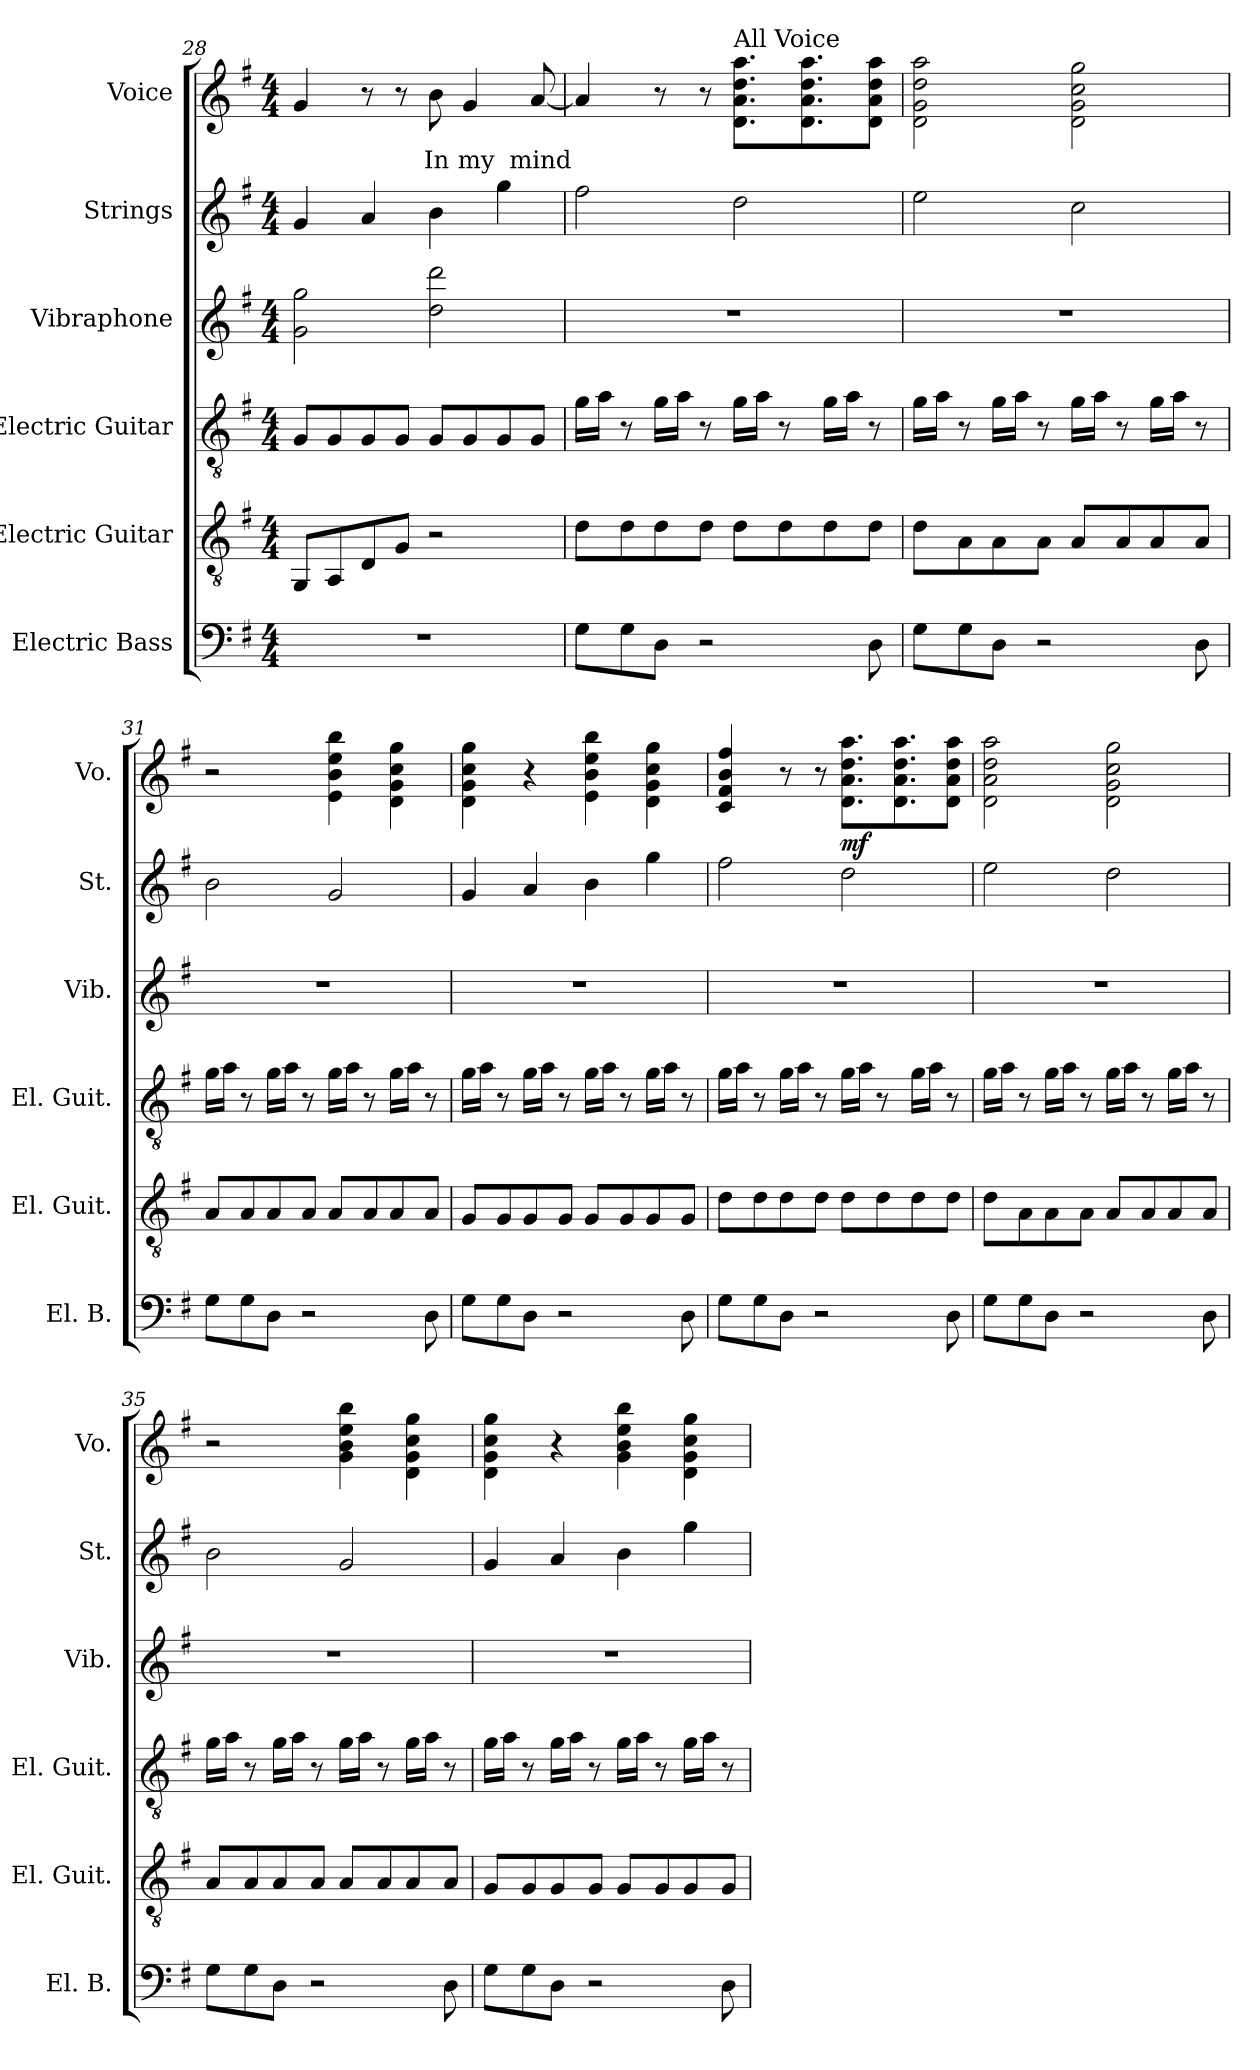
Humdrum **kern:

**kern	**kern	**kern	**kern	**kern	**dynam	**kern	**text
*part6	*part5	*part4	*part3	*part2	*part2	*part1	*part1
*staff6	*staff5	*staff4	*staff3	*staff2	*staff2	*staff1	*staff1
*I"Electric Bass	*I"Electric Guitar	*I"Electric Guitar	*I"Vibraphone	*I"Strings	*	*I"Voice	*
*I'El. B.	*I'El. Guit.	*I'El. Guit.	*I'Vib.	*I'St.	*	*I'Vo.	*
!!LO:LB:g=z
*clefF4	*clefGv2	*clefGv2	*clefG2	*clefG2	*	*clefG2	*
*k[f#]	*k[f#]	*k[f#]	*k[f#]	*k[f#]	*	*k[f#]	*
*M4/4	*M4/4	*M4/4	*M4/4	*M4/4	*	*M4/4	*
=28	=28	=28	=28	=28	=28	=28	=28
1r	8GG/L	8G/L	2g\ 2gg\	4g/	.	4g/	.
.	8AA/	8G/	.	.	.	.	.
.	8D/	8G/	.	4a/	.	8r	.
.	8G/J	8G/J	.	.	.	8r	.
.	2r	8G/L	2dd\ 2ddd\	4b\	.	8b\	In
.	.	8G/	.	.	.	4g/	my
.	.	8G/	.	4gg\	.	.	.
.	.	8G/J	.	.	.	[8a/	mind
=29	=29	=29	=29	=29	=29	=29	=29
8G\L	8d\L	16g\LL	1r	2ff#\	.	4a/]	.
.	.	16a\JJ	.	.	.	.	.
8G\	8d\	8r	.	.	.	.	.
8D\J	8d\	16g\LL	.	.	.	8r	.
.	.	16a\JJ	.	.	.	.	.
2r	8d\J	8r	.	.	.	8r	.
!	!	!	!	!	!	!LO:TX:a:t=All Voice	!
.	8d\L	16g\LL	.	2dd\	.	8.d\ 8.a\ 8.dd\ 8.aa\L	.
.	.	16a\JJ	.	.	.	.	.
.	8d\	8r	.	.	.	.	.
.	.	.	.	.	.	8.d\ 8.a\ 8.dd\ 8.aa\	.
.	8d\	16g\LL	.	.	.	.	.
.	.	16a\JJ	.	.	.	.	.
8D\	8d\J	8r	.	.	.	8d\ 8a\ 8dd\ 8aa\J	.
=30	=30	=30	=30	=30	=30	=30	=30
8G\L	8d\L	16g\LL	1r	2ee\	.	2d\ 2g\ 2dd\ 2aa\	.
.	.	16a\JJ	.	.	.	.	.
8G\	8A\	8r	.	.	.	.	.
8D\J	8A\	16g\LL	.	.	.	.	.
.	.	16a\JJ	.	.	.	.	.
2r	8A\J	8r	.	.	.	.	.
.	8A/L	16g\LL	.	2cc\	.	2d\ 2g\ 2cc\ 2gg\	.
.	.	16a\JJ	.	.	.	.	.
.	8A/	8r	.	.	.	.	.
.	8A/	16g\LL	.	.	.	.	.
.	.	16a\JJ	.	.	.	.	.
8D\	8A/J	8r	.	.	.	.	.
!!LO:PB:g=z
=31	=31	=31	=31	=31	=31	=31	=31
8G\L	8A/L	16g\LL	1r	2b\	.	2r	.
.	.	16a\JJ	.	.	.	.	.
8G\	8A/	8r	.	.	.	.	.
8D\J	8A/	16g\LL	.	.	.	.	.
.	.	16a\JJ	.	.	.	.	.
2r	8A/J	8r	.	.	.	.	.
.	8A/L	16g\LL	.	2g/	.	4e\ 4b\ 4ee\ 4bb\	.
.	.	16a\JJ	.	.	.	.	.
.	8A/	8r	.	.	.	.	.
.	8A/	16g\LL	.	.	.	4d\ 4g\ 4cc\ 4gg\	.
.	.	16a\JJ	.	.	.	.	.
8D\	8A/J	8r	.	.	.	.	.
=32	=32	=32	=32	=32	=32	=32	=32
8G\L	8G/L	16g\LL	1r	4g/	.	4d\ 4g\ 4cc\ 4gg\	.
.	.	16a\JJ	.	.	.	.	.
8G\	8G/	8r	.	.	.	.	.
8D\J	8G/	16g\LL	.	4a/	.	4r	.
.	.	16a\JJ	.	.	.	.	.
2r	8G/J	8r	.	.	.	.	.
.	8G/L	16g\LL	.	4b\	.	4e\ 4b\ 4ee\ 4bb\	.
.	.	16a\JJ	.	.	.	.	.
.	8G/	8r	.	.	.	.	.
.	8G/	16g\LL	.	4gg\	.	4d\ 4g\ 4cc\ 4gg\	.
.	.	16a\JJ	.	.	.	.	.
8D\	8G/J	8r	.	.	.	.	.
=33	=33	=33	=33	=33	=33	=33	=33
8G\L	8d\L	16g\LL	1r	2ff#\	.	4c/ 4f#/ 4b/ 4ff#/	.
.	.	16a\JJ	.	.	.	.	.
8G\	8d\	8r	.	.	.	.	.
8D\J	8d\	16g\LL	.	.	.	8r	.
.	.	16a\JJ	.	.	.	.	.
2r	8d\J	8r	.	.	.	8r	.
!	!	!	!	!	!LO:DY:a	!	!
.	8d\L	16g\LL	.	2dd\	mf	8.d\ 8.a\ 8.dd\ 8.aa\L	.
.	.	16a\JJ	.	.	.	.	.
.	8d\	8r	.	.	.	.	.
.	.	.	.	.	.	8.d\ 8.a\ 8.dd\ 8.aa\	.
.	8d\	16g\LL	.	.	.	.	.
.	.	16a\JJ	.	.	.	.	.
8D\	8d\J	8r	.	.	.	8d\ 8a\ 8dd\ 8aa\J	.
!!LO:LB:g=z
=34	=34	=34	=34	=34	=34	=34	=34
8G\L	8d\L	16g\LL	1r	2ee\	.	2d\ 2a\ 2dd\ 2aa\	.
.	.	16a\JJ	.	.	.	.	.
8G\	8A\	8r	.	.	.	.	.
8D\J	8A\	16g\LL	.	.	.	.	.
.	.	16a\JJ	.	.	.	.	.
2r	8A\J	8r	.	.	.	.	.
.	8A/L	16g\LL	.	2dd\	.	2d\ 2g\ 2cc\ 2gg\	.
.	.	16a\JJ	.	.	.	.	.
.	8A/	8r	.	.	.	.	.
.	8A/	16g\LL	.	.	.	.	.
.	.	16a\JJ	.	.	.	.	.
8D\	8A/J	8r	.	.	.	.	.
=35	=35	=35	=35	=35	=35	=35	=35
8G\L	8A/L	16g\LL	1r	2b\	.	2r	.
.	.	16a\JJ	.	.	.	.	.
8G\	8A/	8r	.	.	.	.	.
8D\J	8A/	16g\LL	.	.	.	.	.
.	.	16a\JJ	.	.	.	.	.
2r	8A/J	8r	.	.	.	.	.
.	8A/L	16g\LL	.	2g/	.	4g\ 4b\ 4ee\ 4bb\	.
.	.	16a\JJ	.	.	.	.	.
.	8A/	8r	.	.	.	.	.
.	8A/	16g\LL	.	.	.	4d\ 4g\ 4cc\ 4gg\	.
.	.	16a\JJ	.	.	.	.	.
8D\	8A/J	8r	.	.	.	.	.
=36	=36	=36	=36	=36	=36	=36	=36
8G\L	8G/L	16g\LL	1r	4g/	.	4d\ 4g\ 4cc\ 4gg\	.
.	.	16a\JJ	.	.	.	.	.
8G\	8G/	8r	.	.	.	.	.
8D\J	8G/	16g\LL	.	4a/	.	4r	.
.	.	16a\JJ	.	.	.	.	.
2r	8G/J	8r	.	.	.	.	.
.	8G/L	16g\LL	.	4b\	.	4g\ 4b\ 4ee\ 4bb\	.
.	.	16a\JJ	.	.	.	.	.
.	8G/	8r	.	.	.	.	.
.	8G/	16g\LL	.	4gg\	.	4d\ 4g\ 4cc\ 4gg\	.
.	.	16a\JJ	.	.	.	.	.
8D\	8G/J	8r	.	.	.	.	.
=	=	=	=	=	=	=	=
*-	*-	*-	*-	*-	*-	*-	*-
